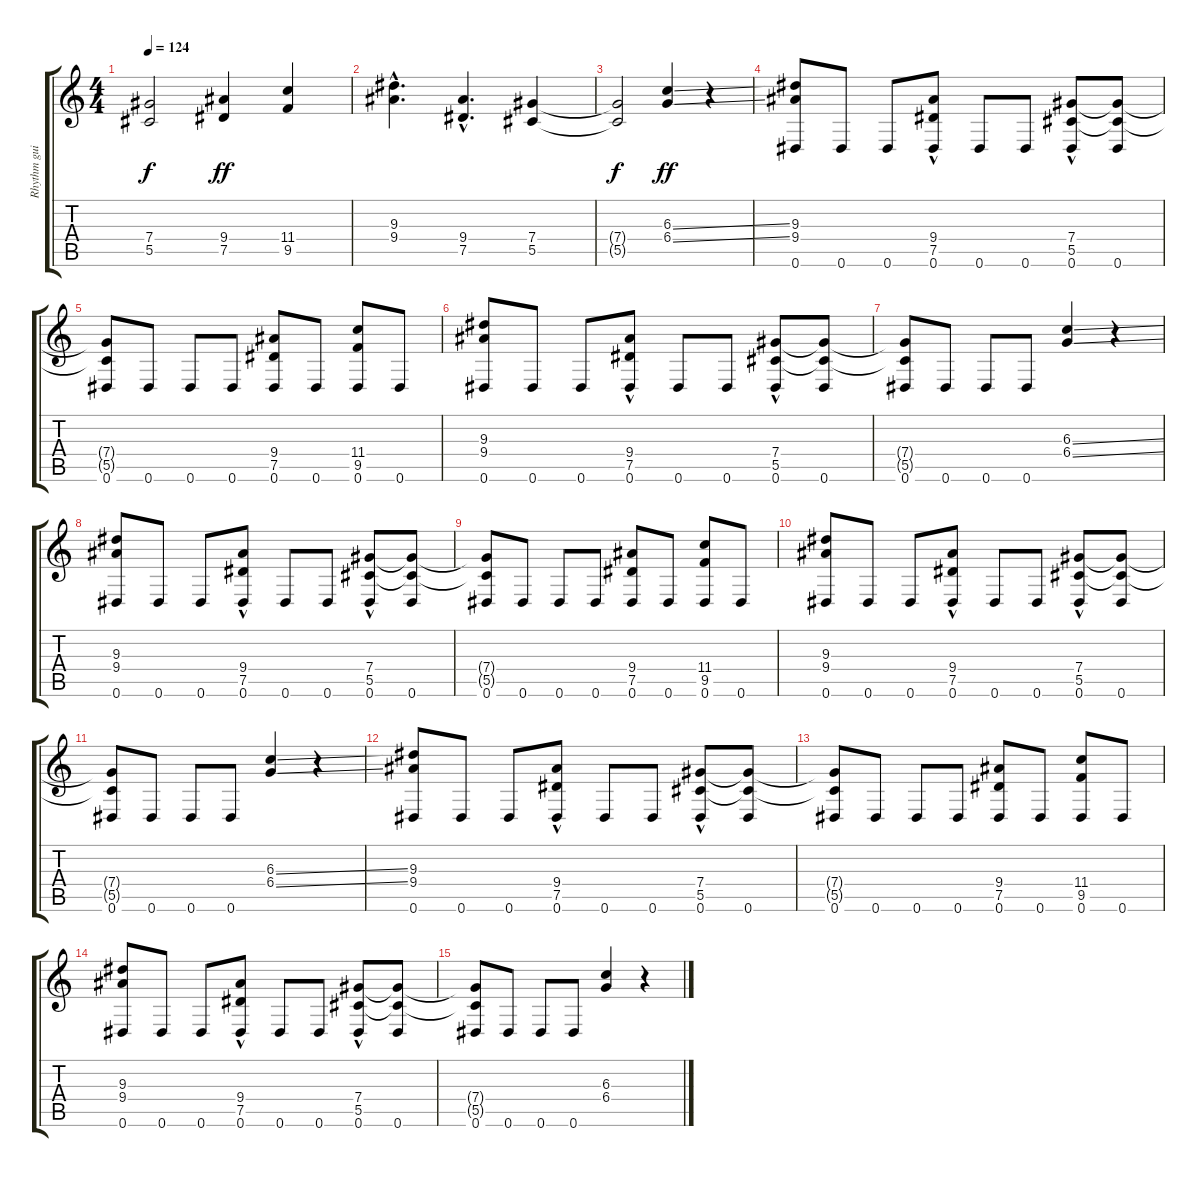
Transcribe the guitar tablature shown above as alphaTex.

\track ("Rhythm guitar" "Rhythm gui") {instrument overdrivenguitar}
\staff {score tabs}
\tuning (Eb4 Bb3 Gb3 Db3 Ab2 Eb2) {hide}
\ts (4 4)
\tempo 124
\clef g2
\ks c
(7.4{t} 5.5{t}).2{dy f} (9.4 7.5).4{dy ff} (11.4 9.5).4 |
(9.3{hac} 9.4{hac}).4{d} (9.4{hac} 7.5{hac}).4{d} (7.4 5.5).4 |
(7.4{t} 5.5{t}).2{dy f} (6.3{ss} 6.4{ss}).4{dy ff} r.4 |
(9.3 9.4 0.6).8 0.6.8 0.6.8 (9.4{hac} 7.5 0.6).8 0.6.8 0.6.8 (7.4{hac} 5.5 0.6).8 (7.4{t} 5.5{t} 0.6).8 |
(7.4{t} 5.5{t} 0.6).8 0.6.8 0.6.8 0.6.8 (9.4 7.5 0.6).8 0.6.8 (11.4 9.5 0.6).8 0.6.8 |
(9.3 9.4 0.6).8 0.6.8 0.6.8 (9.4{hac} 7.5 0.6).8 0.6.8 0.6.8 (7.4{hac} 5.5 0.6).8 (7.4{t} 5.5{t} 0.6).8 |
(7.4{t} 5.5{t} 0.6).8 0.6.8 0.6.8 0.6.8 (6.3{ss} 6.4{ss}).4 r.4 |
(9.3 9.4 0.6).8 0.6.8 0.6.8 (9.4{hac} 7.5 0.6).8 0.6.8 0.6.8 (7.4{hac} 5.5 0.6).8 (7.4{t} 5.5{t} 0.6).8 |
(7.4{t} 5.5{t} 0.6).8 0.6.8 0.6.8 0.6.8 (9.4 7.5 0.6).8 0.6.8 (11.4 9.5 0.6).8 0.6.8 |
(9.3 9.4 0.6).8 0.6.8 0.6.8 (9.4{hac} 7.5 0.6).8 0.6.8 0.6.8 (7.4{hac} 5.5 0.6).8 (7.4{t} 5.5{t} 0.6).8 |
(7.4{t} 5.5{t} 0.6).8 0.6.8 0.6.8 0.6.8 (6.3{ss} 6.4{ss}).4 r.4 |
(9.3 9.4 0.6).8 0.6.8 0.6.8 (9.4{hac} 7.5 0.6).8 0.6.8 0.6.8 (7.4{hac} 5.5 0.6).8 (7.4{t} 5.5{t} 0.6).8 |
(7.4{t} 5.5{t} 0.6).8 0.6.8 0.6.8 0.6.8 (9.4 7.5 0.6).8 0.6.8 (11.4 9.5 0.6).8 0.6.8 |
(9.3 9.4 0.6).8 0.6.8 0.6.8 (9.4{hac} 7.5 0.6).8 0.6.8 0.6.8 (7.4{hac} 5.5 0.6).8 (7.4{t} 5.5{t} 0.6).8 |
(7.4{t} 5.5{t} 0.6).8 0.6.8 0.6.8 0.6.8 (6.3 6.4).4 r.4
